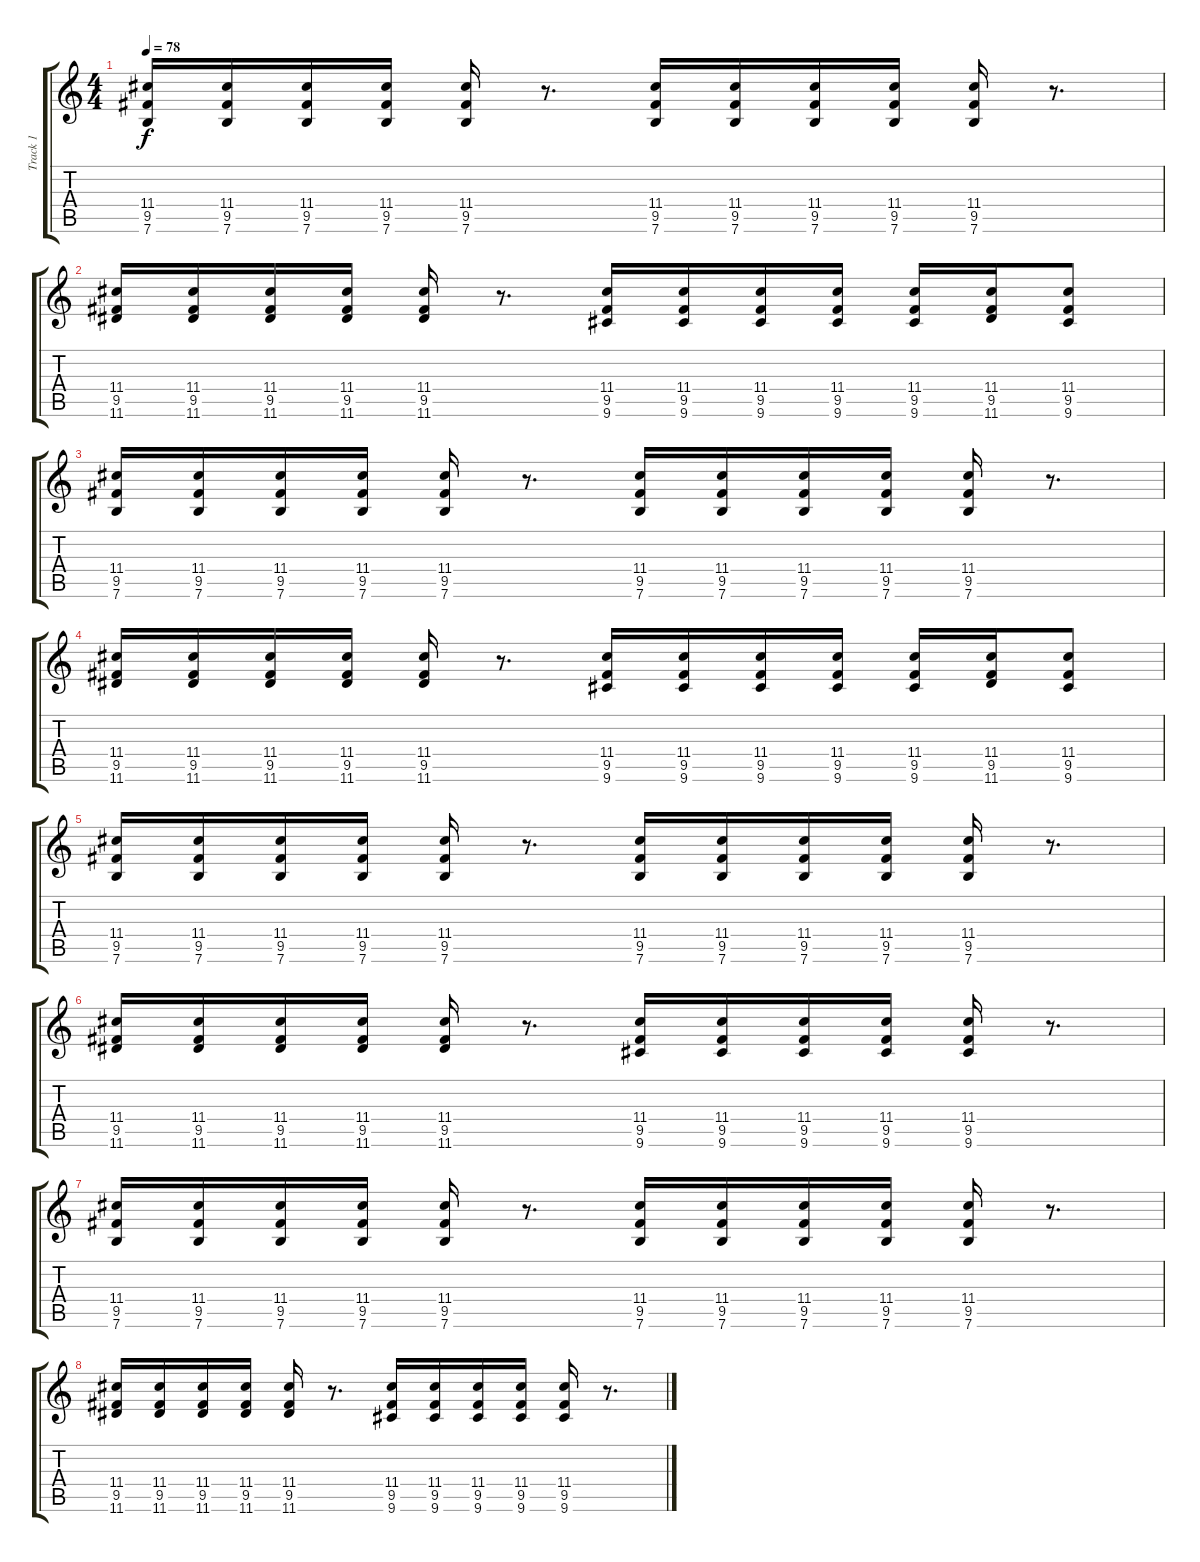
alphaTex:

\track ("Track 1" "Track 1") {instrument acousticguitarsteel}
\staff {score tabs}
\tuning (E4 B3 G3 D3 A2 E2) {hide}
\ts (4 4)
\tempo 78
\clef g2
\ks c
(11.4 9.5 7.6).16{dy f instrument acousticguitarsteel} (11.4 9.5 7.6).16 (11.4 9.5 7.6).16 (11.4 9.5 7.6).16 (11.4 9.5 7.6).16 r.8{d} (11.4 9.5 7.6).16 (11.4 9.5 7.6).16 (11.4 9.5 7.6).16 (11.4 9.5 7.6).16 (11.4 9.5 7.6).16 r.8{d} |
(11.4 9.5 11.6).16 (11.4 9.5 11.6).16 (11.4 9.5 11.6).16 (11.4 9.5 11.6).16 (11.4 9.5 11.6).16 r.8{d} (11.4 9.5 9.6).16 (11.4 9.5 9.6).16 (11.4 9.5 9.6).16 (11.4 9.5 9.6).16 (11.4 9.5 9.6).16 (11.4 9.5 11.6).16 (11.4 9.5 9.6).8 |
(11.4 9.5 7.6).16 (11.4 9.5 7.6).16 (11.4 9.5 7.6).16 (11.4 9.5 7.6).16 (11.4 9.5 7.6).16 r.8{d} (11.4 9.5 7.6).16 (11.4 9.5 7.6).16 (11.4 9.5 7.6).16 (11.4 9.5 7.6).16 (11.4 9.5 7.6).16 r.8{d} |
(11.4 9.5 11.6).16 (11.4 9.5 11.6).16 (11.4 9.5 11.6).16 (11.4 9.5 11.6).16 (11.4 9.5 11.6).16 r.8{d} (11.4 9.5 9.6).16 (11.4 9.5 9.6).16 (11.4 9.5 9.6).16 (11.4 9.5 9.6).16 (11.4 9.5 9.6).16 (11.4 9.5 11.6).16 (11.4 9.5 9.6).8 |
(11.4 9.5 7.6).16 (11.4 9.5 7.6).16 (11.4 9.5 7.6).16 (11.4 9.5 7.6).16 (11.4 9.5 7.6).16 r.8{d} (11.4 9.5 7.6).16 (11.4 9.5 7.6).16 (11.4 9.5 7.6).16 (11.4 9.5 7.6).16 (11.4 9.5 7.6).16 r.8{d} |
(11.4 9.5 11.6).16 (11.4 9.5 11.6).16 (11.4 9.5 11.6).16 (11.4 9.5 11.6).16 (11.4 9.5 11.6).16 r.8{d} (11.4 9.5 9.6).16 (11.4 9.5 9.6).16 (11.4 9.5 9.6).16 (11.4 9.5 9.6).16 (11.4 9.5 9.6).16 r.8{d} |
(11.4 9.5 7.6).16 (11.4 9.5 7.6).16 (11.4 9.5 7.6).16 (11.4 9.5 7.6).16 (11.4 9.5 7.6).16 r.8{d} (11.4 9.5 7.6).16 (11.4 9.5 7.6).16 (11.4 9.5 7.6).16 (11.4 9.5 7.6).16 (11.4 9.5 7.6).16 r.8{d} |
(11.4 9.5 11.6).16 (11.4 9.5 11.6).16 (11.4 9.5 11.6).16 (11.4 9.5 11.6).16 (11.4 9.5 11.6).16 r.8{d} (11.4 9.5 9.6).16 (11.4 9.5 9.6).16 (11.4 9.5 9.6).16 (11.4 9.5 9.6).16 (11.4 9.5 9.6).16 r.8{d}
